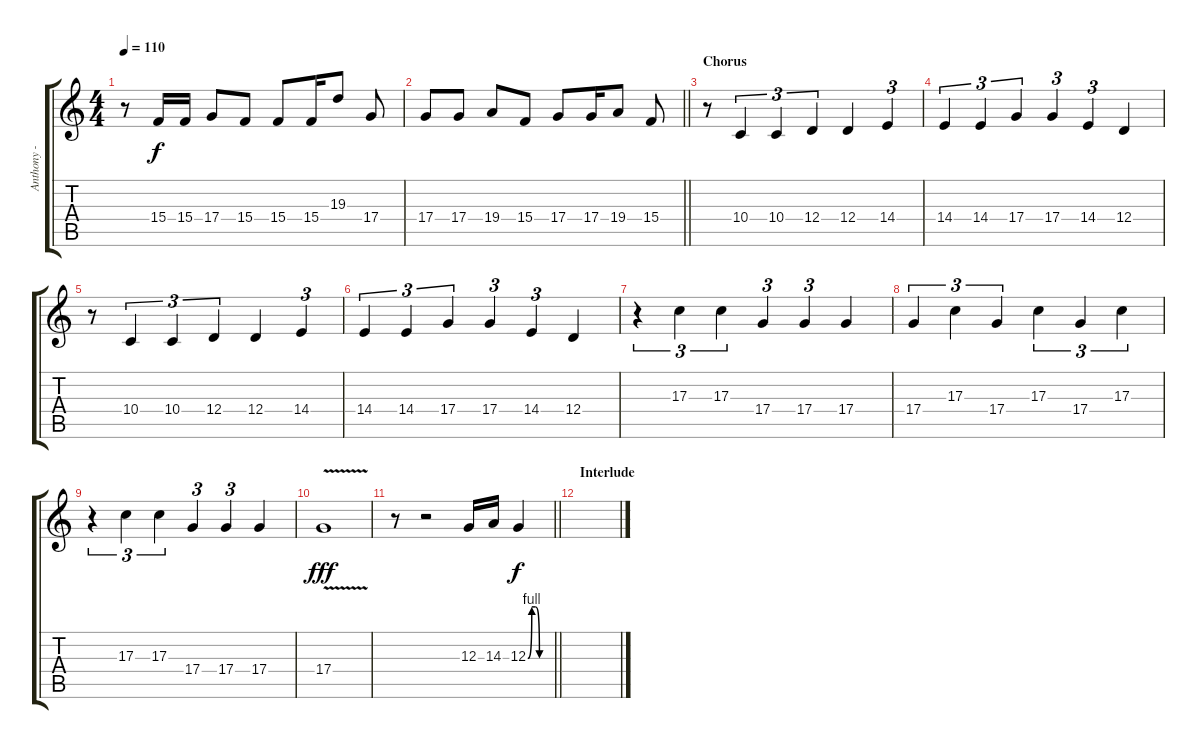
\track ("Anthony - Vocals" "Anthony - ") {instrument fx5brightness}
\staff {score tabs}
\tuning (E4 B3 G3 D3 A2 E2) {hide}
\ts (4 4)
\tempo 110
\clef g2
\ks c
r.8{dy f} 15.4.16 15.4.16 17.4.8 15.4.8 15.4.8 15.4.16 19.3.8 17.4.8 |
\barLineRight lightlight
17.4.8 17.4.8 19.4.8 15.4.8 17.4.8 17.4.16 19.4.8 15.4.8 |
\section ("" "Chorus")
r.8 10.4.4{tu (3 2)} 10.4.4{tu (3 2)} 12.4.4{tu (3 2)} 12.4.4 14.4.4{tu (3 2)} |
14.4.4{tu (3 2)} 14.4.4{tu (3 2)} 17.4.4{tu (3 2)} 17.4.4{tu (3 2)} 14.4.4{tu (3 2)} 12.4.4 |
r.8 10.4.4{tu (3 2)} 10.4.4{tu (3 2)} 12.4.4{tu (3 2)} 12.4.4 14.4.4{tu (3 2)} |
14.4.4{tu (3 2)} 14.4.4{tu (3 2)} 17.4.4{tu (3 2)} 17.4.4{tu (3 2)} 14.4.4{tu (3 2)} 12.4.4 |
r.4{tu (3 2)} 17.3.4{tu (3 2)} 17.3.4{tu (3 2)} 17.4.4{tu (3 2)} 17.4.4{tu (3 2)} 17.4.4 |
17.4.4{tu (3 2)} 17.3.4{tu (3 2)} 17.4.4{tu (3 2)} 17.3.4{tu (3 2)} 17.4.4{tu (3 2)} 17.3.4{tu (3 2)} |
r.4{tu (3 2)} 17.3.4{tu (3 2)} 17.3.4{tu (3 2)} 17.4.4{tu (3 2)} 17.4.4{tu (3 2)} 17.4.4 |
17.4{v}.1{dy fff} |
\barLineRight lightlight
r.8 r.2 12.3.16 14.3.16 12.3{be (custom 0 0 10 4 20 4 30 0 60 0)}.4{dy f} |
\section ("" "Interlude")
